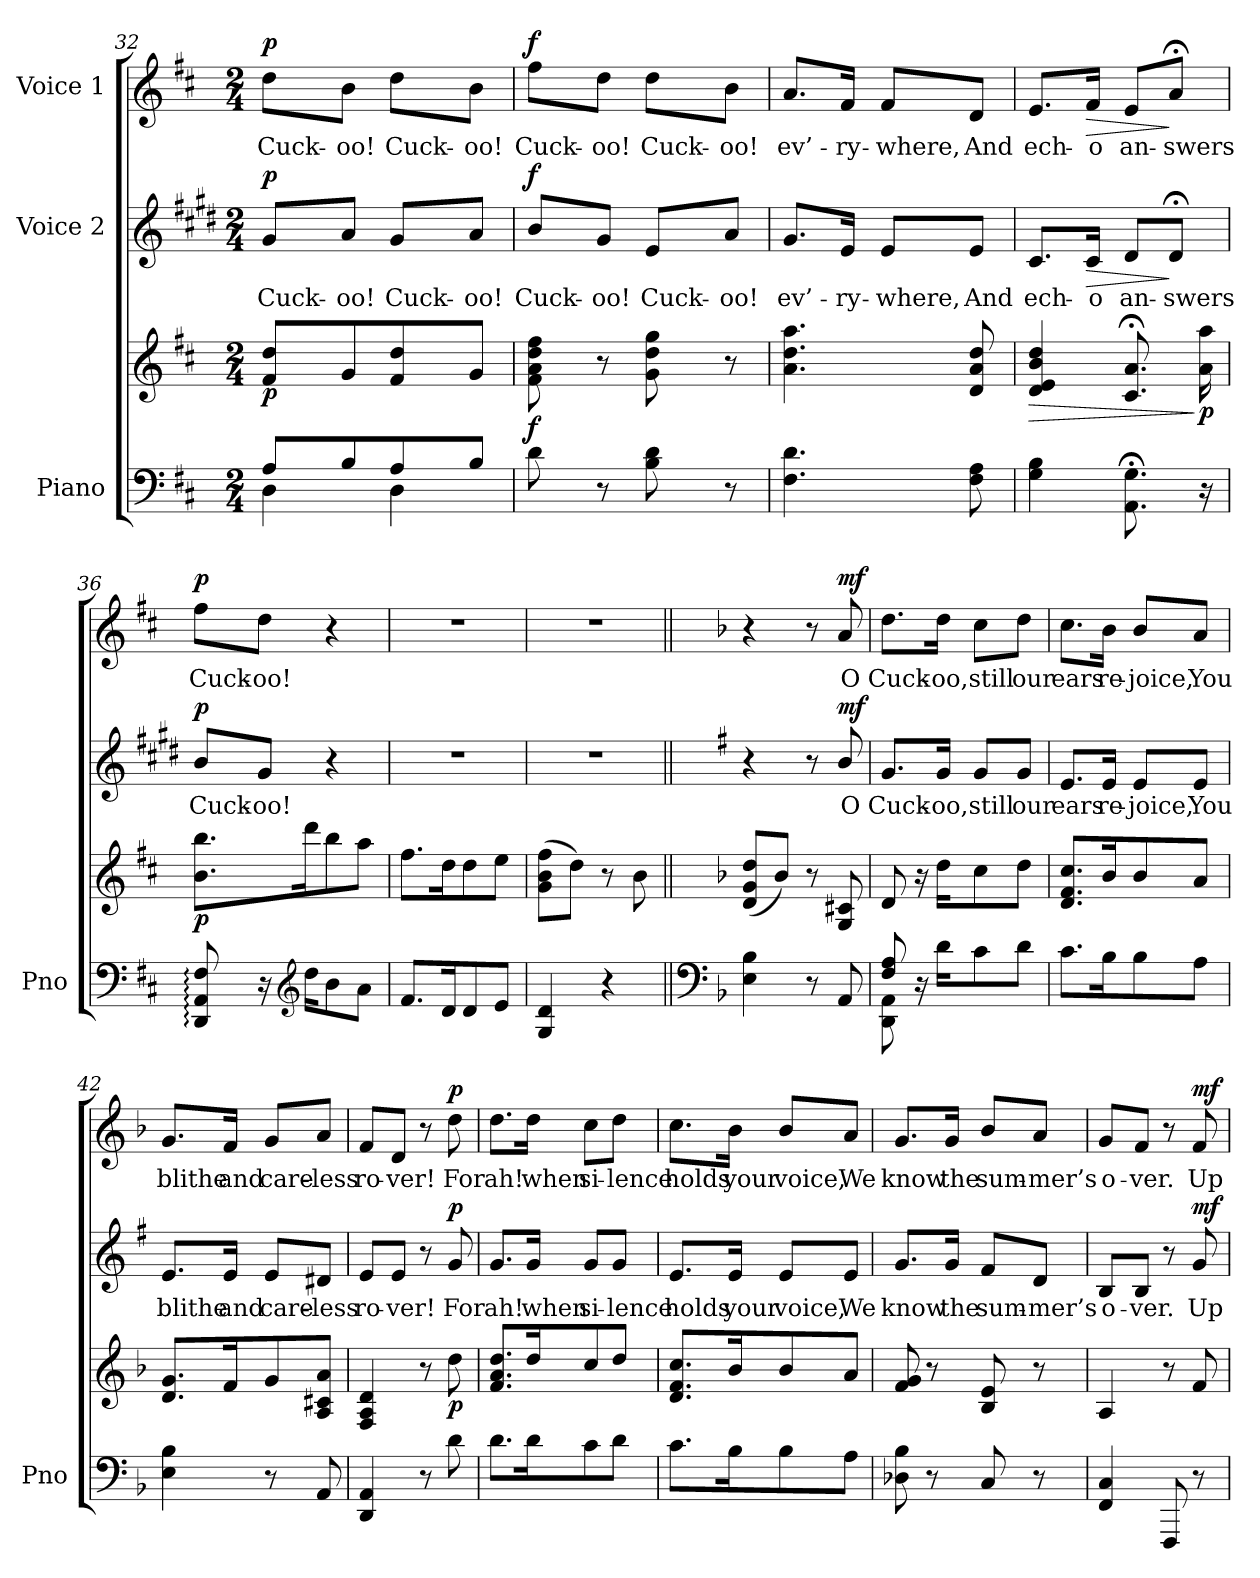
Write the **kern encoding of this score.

**kern	**kern	**dynam	**kern	**text	**dynam	**kern	**text	**dynam
*part3	*part3	*part3	*part2	*part2	*part2	*part1	*part1	*part1
*staff4	*staff3	*staff3/4	*staff2	*staff2	*staff2	*staff1	*staff1	*staff1
*I"Piano	*	*	*I"Voice 2	*	*	*I"Voice 1	*	*
*I'Pno	*	*	*	*	*	*	*	*
*clefF4	*clefG2	*	*clefG2	*	*	*clefG2	*	*
*	*	*	*ITrd1c2	*	*	*	*	*
*k[f#c#]	*k[f#c#]	*	*k[f#c#]	*	*	*k[f#c#]	*	*
*M2/4	*M2/4	*	*M2/4	*	*	*M2/4	*	*
=32	=32	=32	=32	=32	=32	=32	=32	=32
*^	*	*	*	*	*	*	*	*
!	!	!	!LO:DY:b	!	!LO:LY:b	!LO:DY:a	!	!LO:LY:b	!LO:DY:a
8A/L	4D\	8f#/ 8dd/L	p	8f#/L	Cuck-	p	8dd\L	Cuck-	p
!	!	!	!	!	!LO:LY:b	!	!	!LO:LY:b	!
8B/	.	8g/	.	8g/J	-oo!	.	8b\J	-oo!	.
!	!	!	!	!	!LO:LY:b	!	!	!LO:LY:b	!
8A/	4D\	8f#/ 8dd/	.	8f#/L	Cuck-	.	8dd\L	Cuck-	.
!	!	!	!	!	!LO:LY:b	!	!	!LO:LY:b	!
8B/J	.	8g/J	.	8g/J	-oo!	.	8b\J	-oo!	.
*v	*v	*	*	*	*	*	*	*	*
!!LO:LB:g=z
=33	=33	=33	=33	=33	=33	=33	=33	=33
!	!	!LO:DY:b	!	!LO:LY:b	!LO:DY:a	!	!LO:LY:b	!LO:DY:a
8d\	8f#\ 8a\ 8dd\ 8ff#\	f	8a/L	Cuck-	f	8ff#\L	Cuck-	f
!	!	!	!	!LO:LY:b	!	!	!LO:LY:b	!
8r	8r	.	8f#/J	-oo!	.	8dd\J	-oo!	.
!	!	!	!	!LO:LY:b	!	!	!LO:LY:b	!
8B\ 8d\	8g\ 8dd\ 8gg\	.	8d/L	Cuck-	.	8dd\L	Cuck-	.
!	!	!	!	!LO:LY:b	!	!	!LO:LY:b	!
8r	8r	.	8g/J	-oo!	.	8b\J	-oo!	.
=34	=34	=34	=34	=34	=34	=34	=34	=34
!	!	!	!	!LO:LY:b	!	!	!LO:LY:b	!
4.F#\ 4.d\	4.a\ 4.dd\ 4.aa\	.	8.f#/L	ev’-	.	8.a/L	ev’-	.
!	!	!	!	!LO:LY:b	!	!	!LO:LY:b	!
.	.	.	16d/Jk	-ry-	.	16f#/Jk	-ry-	.
!	!	!	!	!LO:LY:b	!	!	!LO:LY:b	!
.	.	.	8d/L	-where,	.	8f#/L	-where,	.
!	!	!	!	!LO:LY:b	!	!	!LO:LY:b	!
8F#\ 8A\	8d/ 8a/ 8dd/	.	8d/J	And	.	8d/J	And	.
=35	=35	=35	=35	=35	=35	=35	=35	=35
!	!	!LO:HP:b	!	!LO:LY:b	!	!	!LO:LY:b	!
4G\ 4B\	4d/ 4e/ 4b/ 4dd/	>	8.B/L	ech-	.	8.e/L	ech-	.
!	!	!	!	!LO:LY:b	!LO:HP:b	!	!LO:LY:b	!LO:HP:b
.	.	.	16B/Jk	-o	>	16f#/Jk	-o	>
!	!	!	!	!LO:LY:b	!	!	!LO:LY:b	!
8.AA\;< 8.G\;<	8.c#/;< 8.a/;<	.	8c#/L	an-	.	8e/L	an-	.
!	!	!	!	!LO:LY:b	!	!	!LO:LY:b	!
.	.	.	8c#;</J	-swers	]	8a;</J	-swers	]
!	!	!LO:DY:n=1:b	!	!	!	!	!	!
16r	16a\ 16aa\	] p	.	.	.	.	.	.
=36	=36	=36	=36	=36	=36	=36	=36	=36
!	!	!LO:DY:b	!	!LO:LY:b	!LO:DY:a	!	!LO:LY:b	!LO:DY:a
8DD/: 8AA/: 8F#/:	8.b\ 8.bb\L	p	8a/L	Cuck-	p	8ff#\L	Cuck-	p
!	!	!	!	!LO:LY:b	!	!	!LO:LY:b	!
16r	.	.	8f#/J	-oo!	.	8dd\J	-oo!	.
*clefG2	*	*	*	*	*	*	*	*
16dd\KL	16ddd\K	.	.	.	.	.	.	.
8b\	8bb\	.	4r	.	.	4r	.	.
8a\J	8aa\J	.	.	.	.	.	.	.
!!LO:PB:g=z
=37	=37	=37	=37	=37	=37	=37	=37	=37
8.f#/L	8.ff#\L	.	2r	.	.	2r	.	.
16d/K	16dd\K	.	.	.	.	.	.	.
8d/	8dd\	.	.	.	.	.	.	.
8e/J	8ee\J	.	.	.	.	.	.	.
=38	=38	=38	=38	=38	=38	=38	=38	=38
4G/ 4d/	(>8g\ 8b\ 8ff#\L	.	2r	.	.	2r	.	.
.	8dd\J)	.	.	.	.	.	.	.
4r	8r	.	.	.	.	.	.	.
.	8b\	.	.	.	.	.	.	.
=39||	=39||	=39||	=39||	=39||	=39||	=39||	=39||	=39||
*clefF4	*	*	*	*	*	*	*	*
*k[b-]	*k[b-]	*	*k[b-]	*	*	*k[b-]	*	*
4E\ 4B-\	(<8d/ 8g/ 8dd/L	.	4r	.	.	4r	.	.
.	8b-/J)	.	.	.	.	.	.	.
8r	8r	.	8r	.	.	8r	.	.
!	!	!	!	!LO:LY:b	!LO:DY:a	!	!LO:LY:b	!LO:DY:a
8AA/	8G/ 8c#X/	.	8a/	O	mf	8a/	O	mf
=40	=40	=40	=40	=40	=40	=40	=40	=40
*^	*	*	*	*	*	*	*	*
!	!	!	!	!	!LO:LY:b	!	!	!LO:LY:b	!
8F/ 8A/	8DD\ 8AA\	8d/	.	8.f/L	Cuck-	.	8.dd\L	Cuck-	.
4.ryy	16r	16r	.	.	.	.	.	.	.
!	!	!	!	!	!LO:LY:b	!	!	!LO:LY:b	!
.	16d\KL	16dd\KL	.	16f/Jk	-oo,	.	16dd\Jk	-oo,	.
!	!	!	!	!	!LO:LY:b	!	!	!LO:LY:b	!
.	8c\	8cc\	.	8f/L	still	.	8cc\L	still	.
!	!	!	!	!	!LO:LY:b	!	!	!LO:LY:b	!
.	8d\J	8dd\J	.	8f/J	our	.	8dd\J	our	.
=41	=41	=41	=41	=41	=41	=41	=41	=41	=41
!	!	!	!	!	!LO:LY:b	!	!	!LO:LY:b	!
*v	*v	*	*	*	*	*	*	*	*
8.c\L	8.d/ 8.f/ 8.cc/L	.	8.d/L	ears	.	8.cc\L	ears	.
!	!	!	!	!LO:LY:b	!	!	!LO:LY:b	!
16B-\K	16b-/K	.	16d/Jk	re-	.	16b-\Jk	re-	.
!	!	!	!	!LO:LY:b	!	!	!LO:LY:b	!
8B-\	8b-/	.	8d/L	-joice,	.	8b-/L	-joice,	.
!	!	!	!	!LO:LY:b	!	!	!LO:LY:b	!
8A\J	8a/J	.	8d/J	You	.	8a/J	You	.
!!LO:LB:g=z
=42	=42	=42	=42	=42	=42	=42	=42	=42
!	!	!	!	!LO:LY:b	!	!	!LO:LY:b	!
4E\ 4B-\	8.d/ 8.g/L	.	8.d/L	blithe	.	8.g/L	blithe	.
!	!	!	!	!LO:LY:b	!	!	!LO:LY:b	!
.	16f/K	.	16d/Jk	and	.	16f/Jk	and	.
!	!	!	!	!LO:LY:b	!	!	!LO:LY:b	!
8r	8g/	.	8d/L	care-	.	8g/L	care-	.
!	!	!	!	!LO:LY:b	!	!	!LO:LY:b	!
8AA/	8A/ 8c#X/ 8a/J	.	8c#X/J	-less	.	8a/J	-less	.
=43	=43	=43	=43	=43	=43	=43	=43	=43
!	!	!	!	!LO:LY:b	!	!	!LO:LY:b	!
4DD/ 4AA/	4F/ 4A/ 4d/	.	8d/L	ro-	.	8f/L	ro-	.
!	!	!	!	!LO:LY:b	!	!	!LO:LY:b	!
.	.	.	8d/J	-ver!	.	8d/J	-ver!	.
8r	8r	.	8r	.	.	8r	.	.
!	!	!LO:DY:b	!	!LO:LY:b	!LO:DY:a	!	!LO:LY:b	!LO:DY:a
8d\	8dd\	p	8f/	For	p	8dd\	For	p
=44	=44	=44	=44	=44	=44	=44	=44	=44
!	!	!	!	!LO:LY:b	!	!	!LO:LY:b	!
8.d\L	8.f/ 8.a/ 8.dd/L	.	8.f/L	ah!	.	8.dd\L	ah!	.
!	!	!	!	!LO:LY:b	!	!	!LO:LY:b	!
16d\K	16dd/K	.	16f/Jk	when	.	16dd\Jk	when	.
!	!	!	!	!LO:LY:b	!	!	!LO:LY:b	!
8c\	8cc/	.	8f/L	si-	.	8cc\L	si-	.
!	!	!	!	!LO:LY:b	!	!	!LO:LY:b	!
8d\J	8dd/J	.	8f/J	-lence	.	8dd\J	-lence	.
=45	=45	=45	=45	=45	=45	=45	=45	=45
!	!	!	!	!LO:LY:b	!	!	!LO:LY:b	!
8.c\L	8.d/ 8.f/ 8.cc/L	.	8.d/L	holds	.	8.cc\L	holds	.
!	!	!	!	!LO:LY:b	!	!	!LO:LY:b	!
16B-\K	16b-/K	.	16d/Jk	your	.	16b-\Jk	your	.
!	!	!	!	!LO:LY:b	!	!	!LO:LY:b	!
8B-\	8b-/	.	8d/L	voice,	.	8b-/L	voice,	.
!	!	!	!	!LO:LY:b	!	!	!LO:LY:b	!
8A\J	8a/J	.	8d/J	We	.	8a/J	We	.
!!LO:LB:g=z
=46	=46	=46	=46	=46	=46	=46	=46	=46
!	!	!	!	!LO:LY:b	!	!	!LO:LY:b	!
8D-X\ 8B-\	8f/ 8g/	.	8.f/L	know	.	8.g/L	know	.
8r	8r	.	.	.	.	.	.	.
!	!	!	!	!LO:LY:b	!	!	!LO:LY:b	!
.	.	.	16f/Jk	the	.	16g/Jk	the	.
!	!	!	!	!LO:LY:b	!	!	!LO:LY:b	!
8C/	8B-/ 8e/	.	8e/L	sum-	.	8b-/L	sum-	.
!	!	!	!	!LO:LY:b	!	!	!LO:LY:b	!
8r	8r	.	8c/J	-mer’s	.	8a/J	-mer’s	.
=47	=47	=47	=47	=47	=47	=47	=47	=47
!	!	!	!	!LO:LY:b	!	!	!LO:LY:b	!
4FF/ 4C/	4A/	.	8A/L	o-	.	8g/L	o-	.
!	!	!	!	!LO:LY:b	!	!	!LO:LY:b	!
.	.	.	8A/J	-ver.	.	8f/J	-ver.	.
8FFF/	8r	.	8r	.	.	8r	.	.
!	!	!	!	!LO:LY:b	!LO:DY:a	!	!LO:LY:b	!LO:DY:a
8r	8f/	.	8f/	Up-	mf	8f/	Up-	mf
=	=	=	=	=	=	=	=	=
*-	*-	*-	*-	*-	*-	*-	*-	*-
